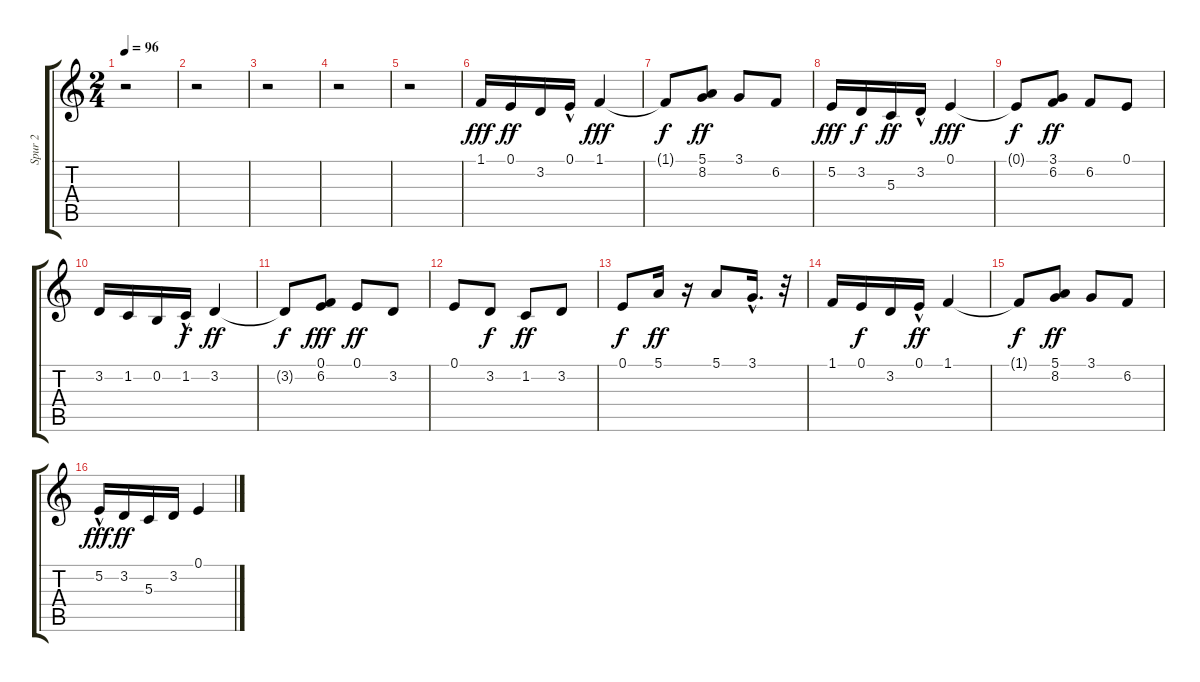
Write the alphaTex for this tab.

\track ("Spur 2" "Spur 2") {instrument accordion}
\staff {score tabs}
\tuning (E4 B3 G3 D3 A2 E2) {hide}
\ts (2 4)
\tempo 96
\clef g2
\ks c
r.2{dy f} |
r.2 |
r.2 |
r.2 |
r.2 |
1.1.16{dy fff instrument accordion} 0.1.16{dy ff} 3.2.16 0.1{hac}.16 1.1.4{dy fff} |
1.1{t}.8{dy f} (5.1 8.2).8{dy ff} 3.1.8 6.2.8 |
5.2.16{dy fff} 3.2.16{dy f} 5.3.16{dy ff} 3.2{hac}.16 0.1.4{dy fff} |
0.1{t}.8{dy f} (3.1 6.2).8{dy ff} 6.2.8 0.1.8 |
3.2.16 1.2.16 0.2.16 1.2{hac}.16{dy f} 3.2.4{dy ff} |
3.2{t}.8{dy f} (0.1 6.2).8{dy fff} 0.1.8{dy ff} 3.2.8 |
0.1.8{instrument accordion} 3.2.8{dy f} 1.2.8{dy ff} 3.2.8 |
0.1.8{dy f} 5.1.16{dy ff} r.16 5.1.8 3.1{hac}.16{d} r.32 |
1.1.16{instrument accordion} 0.1.16{dy f} 3.2.16 0.1{hac}.16{dy ff} 1.1.4 |
1.1{t}.8{dy f} (5.1 8.2).8{dy ff} 3.1.8 6.2.8 |
5.2{hac}.16{dy fff} 3.2.16{dy ff} 5.3.16 3.2.16 0.1.4
